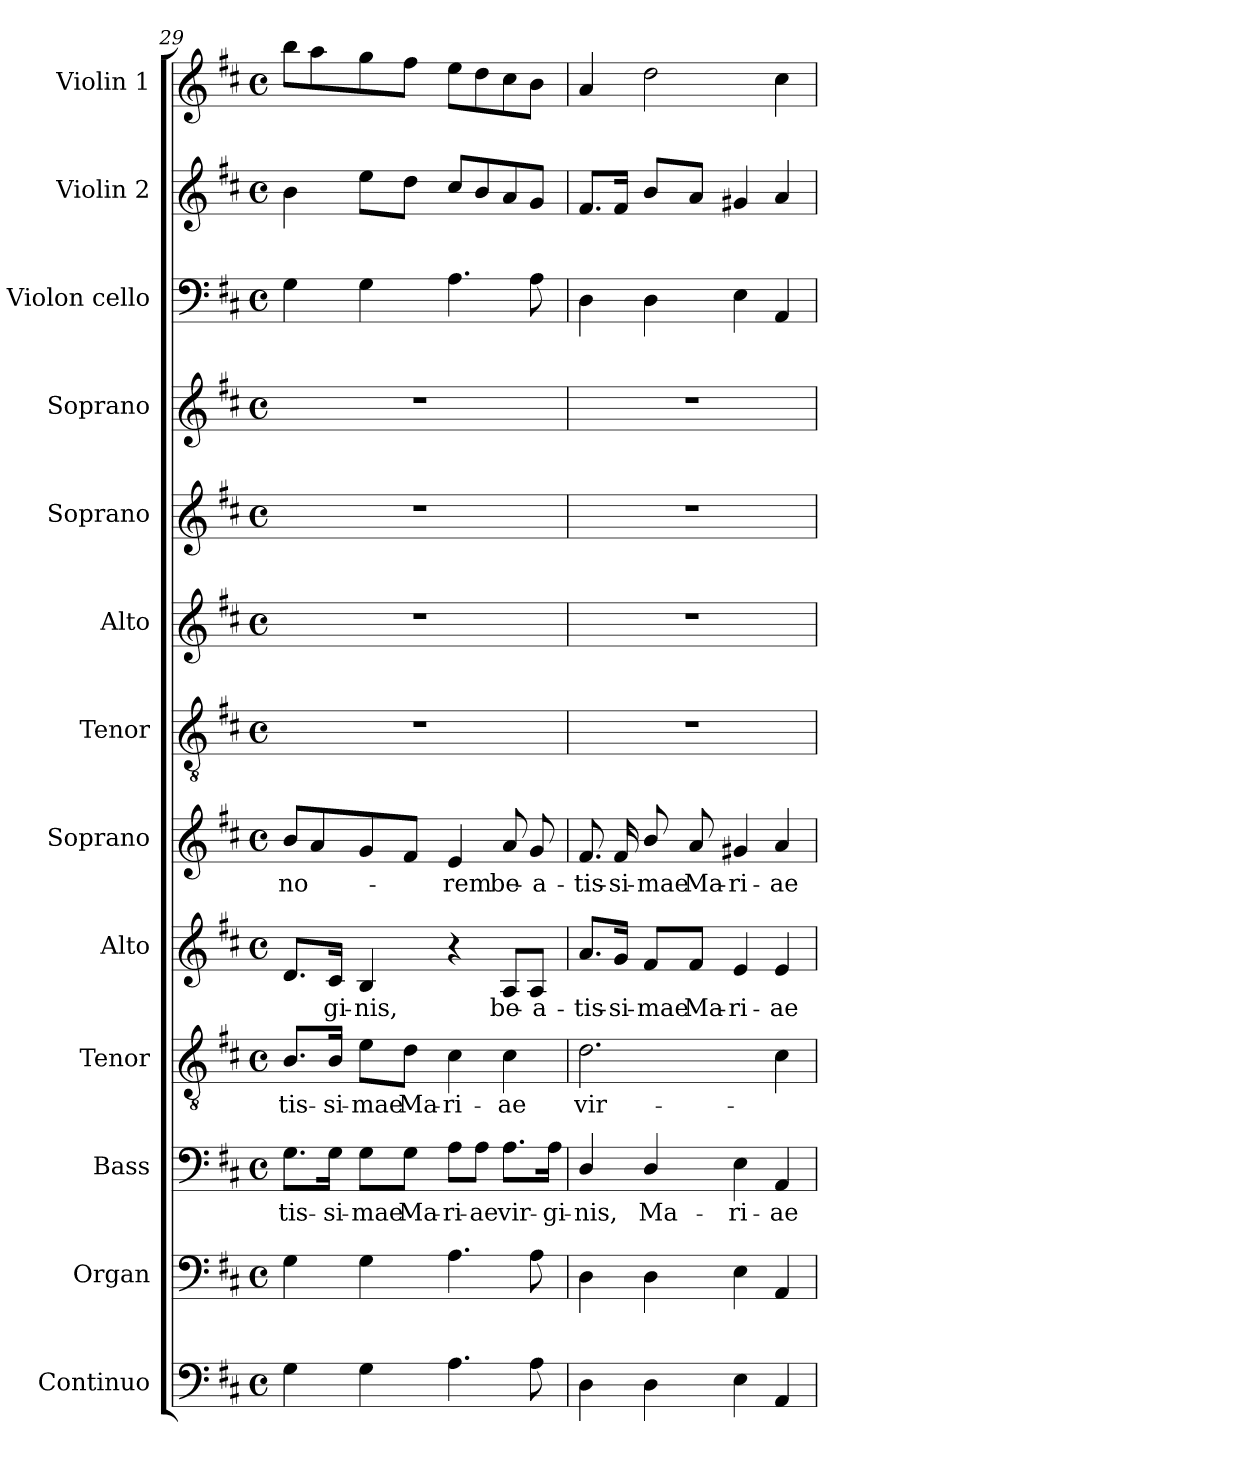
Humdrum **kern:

**kern	**kern	**kern	**text	**kern	**text	**kern	**text	**kern	**text	**kern	**kern	**kern	**kern	**kern	**kern	**kern
*part13	*part12	*part11	*part11	*part10	*part10	*part9	*part9	*part8	*part8	*part7	*part6	*part5	*part4	*part3	*part2	*part1
*staff13	*staff12	*staff11	*staff11	*staff10	*staff10	*staff9	*staff9	*staff8	*staff8	*staff7	*staff6	*staff5	*staff4	*staff3	*staff2	*staff1
*I"Continuo	*I"Organ	*I"Bass	*	*I"Tenor	*	*I"Alto	*	*I"Soprano	*	*I"Tenor	*I"Alto	*I"Soprano	*I"Soprano	*I"Violon cello	*I"Violin 2	*I"Violin 1
*I'Cont.	*I'Org.	*I'B.	*	*I'T.	*	*I'A.	*	*I'S.	*	*I'T.	*I'A.	*I'S.	*I'S.	*I'Vc.	*I'Vln. 2	*I'Vln. 1
*clefF4	*clefF4	*clefF4	*	*clefGv2	*	*clefG2	*	*clefG2	*	*clefGv2	*clefG2	*clefG2	*clefG2	*clefF4	*clefG2	*clefG2
*	*	*	*	*ITrd7c12	*	*	*	*	*	*ITrd7c12	*	*	*	*	*	*
*k[f#c#]	*k[f#c#]	*k[f#c#]	*	*k[f#c#]	*	*k[f#c#]	*	*k[f#c#]	*	*k[f#c#]	*k[f#c#]	*k[f#c#]	*k[f#c#]	*k[f#c#]	*k[f#c#]	*k[f#c#]
*D:	*D:	*D:	*	*D:	*	*D:	*	*D:	*	*D:	*D:	*D:	*D:	*D:	*D:	*D:
*M4/4	*M4/4	*M4/4	*	*M4/4	*	*M4/4	*	*M4/4	*	*M4/4	*M4/4	*M4/4	*M4/4	*M4/4	*M4/4	*M4/4
*met(c)	*met(c)	*met(c)	*	*met(c)	*	*met(c)	*	*met(c)	*	*met(c)	*met(c)	*met(c)	*met(c)	*met(c)	*met(c)	*met(c)
=29	=29	=29	=29	=29	=29	=29	=29	=29	=29	=29	=29	=29	=29	=29	=29	=29
!	!	!	!LO:LY:b:color=#000000	!	!	!	!	!	!	!	!	!	!	!	!	!
!	!	!	!	!	!LO:LY:b:color=#000000	!	!	!	!	!	!	!	!	!	!	!
!	!	!	!	!	!	!	!	!	!LO:LY:b:color=#000000	!	!	!	!	!	!	!
4Gi\	4Gi\	8.Gi\L	-tis-	8.BBi/L	-tis-	8.di/L	.	8bi/L	-no-	1r	1r	1r	1r	4Gi\	4bi\	8bbi\L
.	.	.	.	.	.	.	.	8ai/	.	.	.	.	.	.	.	8aai\
!	!	!	!LO:LY:b:color=#000000	!	!	!	!	!	!	!	!	!	!	!	!	!
!	!	!	!	!	!LO:LY:b:color=#000000	!	!	!	!	!	!	!	!	!	!	!
!	!	!	!	!	!	!	!LO:LY:b:color=#000000	!	!	!	!	!	!	!	!	!
.	.	16Gi\Jk	-si-	16BBi/Jk	-si-	16c#i/Jk	-gi-	.	.	.	.	.	.	.	.	.
!	!	!	!LO:LY:b:color=#000000	!	!	!	!	!	!	!	!	!	!	!	!	!
!	!	!	!	!	!LO:LY:b:color=#000000	!	!	!	!	!	!	!	!	!	!	!
!	!	!	!	!	!	!	!LO:LY:b:color=#000000	!	!	!	!	!	!	!	!	!
4Gi\	4Gi\	8Gi\L	-mae	8Ei\L	-mae	4Bi/	-nis,	8gi/	.	.	.	.	.	4Gi\	8eei\L	8ggi\
!	!	!	!LO:LY:b:color=#000000	!	!	!	!	!	!	!	!	!	!	!	!	!
!	!	!	!	!	!LO:LY:b:color=#000000	!	!	!	!	!	!	!	!	!	!	!
.	.	8Gi\J	Ma-	8Di\J	Ma-	.	.	8f#i/J	.	.	.	.	.	.	8ddi\J	8ff#i\J
!	!	!	!LO:LY:b:color=#000000	!	!	!	!	!	!	!	!	!	!	!	!	!
!	!	!	!	!	!LO:LY:b:color=#000000	!	!	!	!	!	!	!	!	!	!	!
!	!	!	!	!	!	!	!	!	!LO:LY:b:color=#000000	!	!	!	!	!	!	!
4.Ai\	4.Ai\	8Ai\L	-ri-	4C#i\	-ri-	4r	.	4ei/	-rem	.	.	.	.	4.Ai\	8cc#i/L	8eei\L
!	!	!	!LO:LY:b:color=#000000	!	!	!	!	!	!	!	!	!	!	!	!	!
.	.	8Ai\J	-ae	.	.	.	.	.	.	.	.	.	.	.	8bi/	8ddi\
!	!	!	!LO:LY:b:color=#000000	!	!	!	!	!	!	!	!	!	!	!	!	!
!	!	!	!	!	!LO:LY:b:color=#000000	!	!	!	!	!	!	!	!	!	!	!
!	!	!	!	!	!	!	!LO:LY:b:color=#000000	!	!	!	!	!	!	!	!	!
!	!	!	!	!	!	!	!	!	!LO:LY:b:color=#000000	!	!	!	!	!	!	!
.	.	8.Ai\L	vir-	4C#i\	-ae	8Ai/L	be-	8ai/	be-	.	.	.	.	.	8ai/	8cc#i\
!	!	!	!	!	!	!	!LO:LY:b:color=#000000	!	!	!	!	!	!	!	!	!
!	!	!	!	!	!	!	!	!	!LO:LY:b:color=#000000	!	!	!	!	!	!	!
8Ai\	8Ai\	.	.	.	.	8Ai/J	-a-	8gi/	-a-	.	.	.	.	8Ai\	8gi/J	8bi\J
!	!	!	!LO:LY:b:color=#000000	!	!	!	!	!	!	!	!	!	!	!	!	!
.	.	16Ai\Jk	-gi-	.	.	.	.	.	.	.	.	.	.	.	.	.
!!LO:PB:g=z
=30	=30	=30	=30	=30	=30	=30	=30	=30	=30	=30	=30	=30	=30	=30	=30	=30
!	!	!	!LO:LY:b:color=#000000	!	!	!	!	!	!	!	!	!	!	!	!	!
!	!	!	!	!	!LO:LY:b:color=#000000	!	!	!	!	!	!	!	!	!	!	!
!	!	!	!	!	!	!	!LO:LY:b:color=#000000	!	!	!	!	!	!	!	!	!
!	!	!	!	!	!	!	!	!	!LO:LY:b:color=#000000	!	!	!	!	!	!	!
4Di\	4Di\	4Di/	-nis,	2.Di\	vir-	8.ai/L	-tis-	8.f#i/	-tis-	1r	1r	1r	1r	4Di\	8.f#i/L	4ai/
!	!	!	!	!	!	!	!LO:LY:b:color=#000000	!	!	!	!	!	!	!	!	!
!	!	!	!	!	!	!	!	!	!LO:LY:b:color=#000000	!	!	!	!	!	!	!
.	.	.	.	.	.	16gi/Jk	-si-	16f#i/	-si-	.	.	.	.	.	16f#i/Jk	.
!	!	!	!LO:LY:b:color=#000000	!	!	!	!	!	!	!	!	!	!	!	!	!
!	!	!	!	!	!	!	!LO:LY:b:color=#000000	!	!	!	!	!	!	!	!	!
!	!	!	!	!	!	!	!	!	!LO:LY:b:color=#000000	!	!	!	!	!	!	!
4Di\	4Di\	4Di/	Ma-	.	.	8f#i/L	-mae	8bi/	-mae	.	.	.	.	4Di\	8bi/L	2ddi\
!	!	!	!	!	!	!	!LO:LY:b:color=#000000	!	!	!	!	!	!	!	!	!
!	!	!	!	!	!	!	!	!	!LO:LY:b:color=#000000	!	!	!	!	!	!	!
.	.	.	.	.	.	8f#i/J	Ma-	8ai/	Ma-	.	.	.	.	.	8ai/J	.
!	!	!	!LO:LY:b:color=#000000	!	!	!	!	!	!	!	!	!	!	!	!	!
!	!	!	!	!	!	!	!LO:LY:b:color=#000000	!	!	!	!	!	!	!	!	!
!	!	!	!	!	!	!	!	!	!LO:LY:b:color=#000000	!	!	!	!	!	!	!
4Ei\	4Ei\	4Ei\	-ri-	.	.	4ei/	-ri-	4g#Xi/	-ri-	.	.	.	.	4Ei\	4g#Xi/	.
!	!	!	!LO:LY:b:color=#000000	!	!	!	!	!	!	!	!	!	!	!	!	!
!	!	!	!	!	!	!	!LO:LY:b:color=#000000	!	!	!	!	!	!	!	!	!
!	!	!	!	!	!	!	!	!	!LO:LY:b:color=#000000	!	!	!	!	!	!	!
4AAi/	4AAi/	4AAi/	-ae	4C#i\	.	4ei/	-ae	4ai/	-ae	.	.	.	.	4AAi/	4ai/	4cc#i\
=	=	=	=	=	=	=	=	=	=	=	=	=	=	=	=	=
*-	*-	*-	*-	*-	*-	*-	*-	*-	*-	*-	*-	*-	*-	*-	*-	*-
